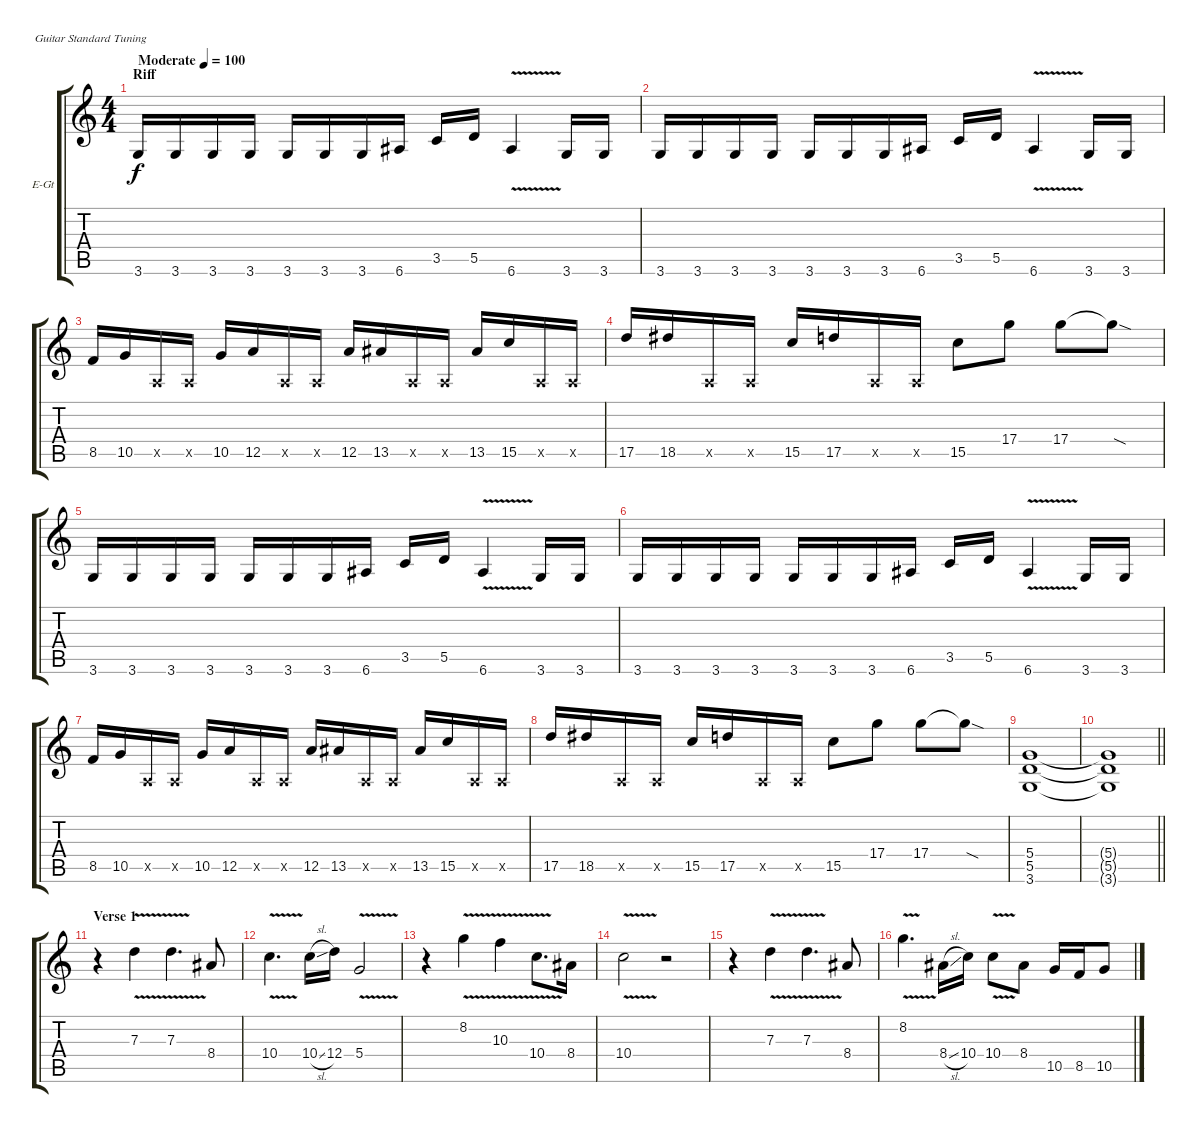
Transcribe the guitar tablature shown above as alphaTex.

\bracketExtendMode groupsimilarinstruments
\firstSystemTrackNameOrientation horizontal
\otherSystemsTrackNameOrientation horizontal
\track ("Guitar" "E-Gt") {solo instrument distortionguitar}
\staff {score tabs}
\tuning (E4 B3 G3 D3 A2 E2)
\ts (4 4)
\beaming (8 2 2 2 2)
\section ("" "Riff")
\tempo (100 "Moderate")
\clef g2
\ks c
3.6.16{dy f instrument distortionguitar} 3.6.16 3.6.16 3.6.16 3.6.16 3.6.16 3.6.16 6.6.16 3.5.16 5.5.16 6.6{v}.4 3.6.16 3.6.16 |
3.6.16 3.6.16 3.6.16 3.6.16 3.6.16 3.6.16 3.6.16 6.6.16 3.5.16 5.5.16 6.6{v}.4 3.6.16 3.6.16 |
8.5.16 10.5.16 0.5{x}.16 0.5{x}.16 10.5.16 12.5.16 0.5{x}.16 0.5{x}.16 12.5.16 13.5.16 0.5{x}.16 0.5{x}.16 13.5.16 15.5.16 0.5{x}.16 0.5{x}.16 |
17.5.16 18.5.16 0.5{x}.16 0.5{x}.16 15.5.16 17.5.16 0.5{x}.16 0.5{x}.16 15.5.8 17.4.8 17.4.8 17.4{sod t}.8 |
3.6.16 3.6.16 3.6.16 3.6.16 3.6.16 3.6.16 3.6.16 6.6.16 3.5.16 5.5.16 6.6{v}.4 3.6.16 3.6.16 |
3.6.16 3.6.16 3.6.16 3.6.16 3.6.16 3.6.16 3.6.16 6.6.16 3.5.16 5.5.16 6.6{v}.4 3.6.16 3.6.16 |
8.5.16 10.5.16 0.5{x}.16 0.5{x}.16 10.5.16 12.5.16 0.5{x}.16 0.5{x}.16 12.5.16 13.5.16 0.5{x}.16 0.5{x}.16 13.5.16 15.5.16 0.5{x}.16 0.5{x}.16 |
17.5.16 18.5.16 0.5{x}.16 0.5{x}.16 15.5.16 17.5.16 0.5{x}.16 0.5{x}.16 15.5.8 17.4.8 17.4.8 17.4{sod t}.8 |
(5.4 5.5 3.6).1 |
\barLineRight lightlight
(5.4{t} 5.5{t} 3.6{t}).1 |
\section ("" "Verse 1")
r.4 7.3{v}.4 7.3{v}.4{d} 8.4.8 |
10.4{v}.4{d} 10.4{sl}.16 12.4.16 5.4{v}.2 |
r.4 8.2{v}.4 10.3{v}.4 10.4{v}.8{d} 8.4.16 |
10.4{v}.2 r.2 |
r.4 7.3{v}.4 7.3{v}.4{d} 8.4.8 |
8.2{v}.4{d} 8.4{sl}.16 10.4.16 10.4{v}.8 8.4.8 10.5.16 8.5.16 10.5.8
